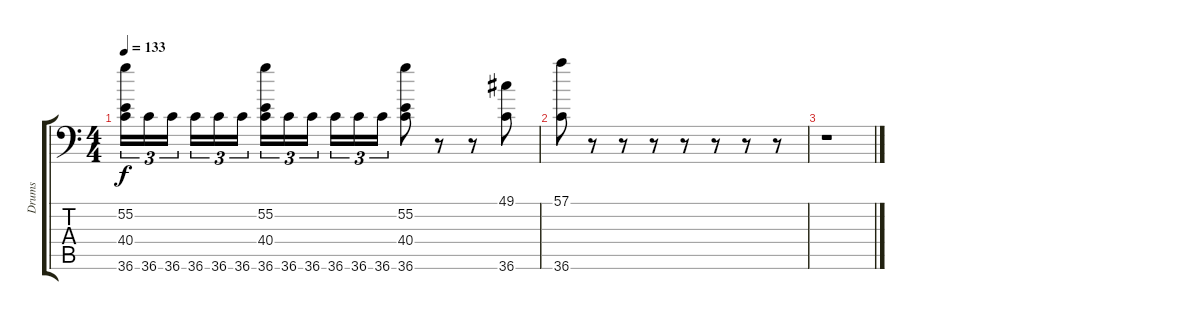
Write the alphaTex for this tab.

\track ("Drums" "Drums") {instrument acousticgrandpiano}
\staff {score tabs}
\tuning (C-1 C-1 C-1 C-1 C-1 C-1) {hide}
\ts (4 4)
\tempo 133
\clef f4
\ks c
(55.2 40.4 36.6).16{tu (3 2) dy f} 36.6.16{tu (3 2)} 36.6.16{tu (3 2)} 36.6.16{tu (3 2)} 36.6.16{tu (3 2)} 36.6.16{tu (3 2)} (55.2 40.4 36.6).16{tu (3 2)} 36.6.16{tu (3 2)} 36.6.16{tu (3 2)} 36.6.16{tu (3 2)} 36.6.16{tu (3 2)} 36.6.16{tu (3 2)} (55.2 40.4 36.6).8 r.8 r.8 (49.1 36.6).8 |
(57.1 36.6).8 r.8 r.8 r.8 r.8 r.8 r.8 r.8 |
r.1
